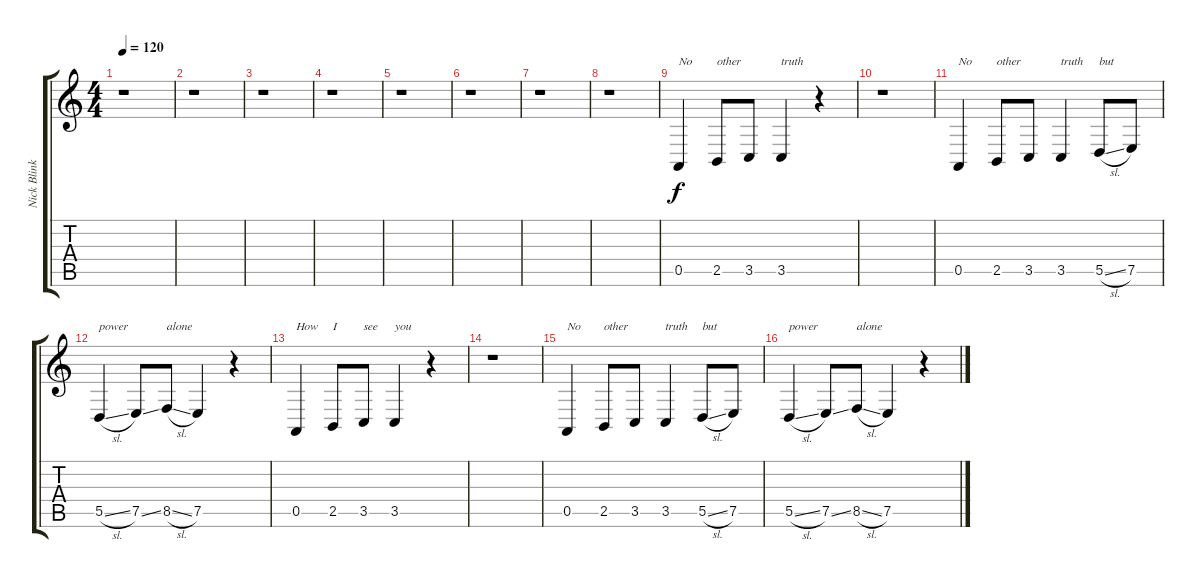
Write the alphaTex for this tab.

\track ("Nick Blinko (Vocals)" "Nick Blink") {instrument lead2sawtooth}
\staff {score tabs}
\tuning (E4 B3 G3 D3 A2 E2) {hide}
\ts (4 4)
\tempo 120
\clef g2
\ks c
r.1{dy f instrument lead2sawtooth} |
r.1 |
r.1 |
r.1 |
r.1 |
r.1 |
r.1 |
r.1 |
0.5.4{txt "No"} 2.5.8{txt "other"} 3.5.8 3.5.4{txt "truth"} r.4 |
r.1 |
0.5.4{txt "No"} 2.5.8{txt "other"} 3.5.8 3.5.4{txt "truth"} 5.5{sl}.8{txt "but"} 7.5.8 |
5.5{sl}.4{txt "power"} 7.5{ss}.8 8.5{sl}.8{txt "alone"} 7.5.4 r.4 |
0.5.4{txt "How"} 2.5.8{txt "I"} 3.5.8{txt "see"} 3.5.4{txt "you"} r.4 |
r.1 |
0.5.4{txt "No"} 2.5.8{txt "other"} 3.5.8 3.5.4{txt "truth"} 5.5{sl}.8{txt "but"} 7.5.8 |
5.5{sl}.4{txt "power"} 7.5{ss}.8 8.5{sl}.8{txt "alone"} 7.5.4 r.4
